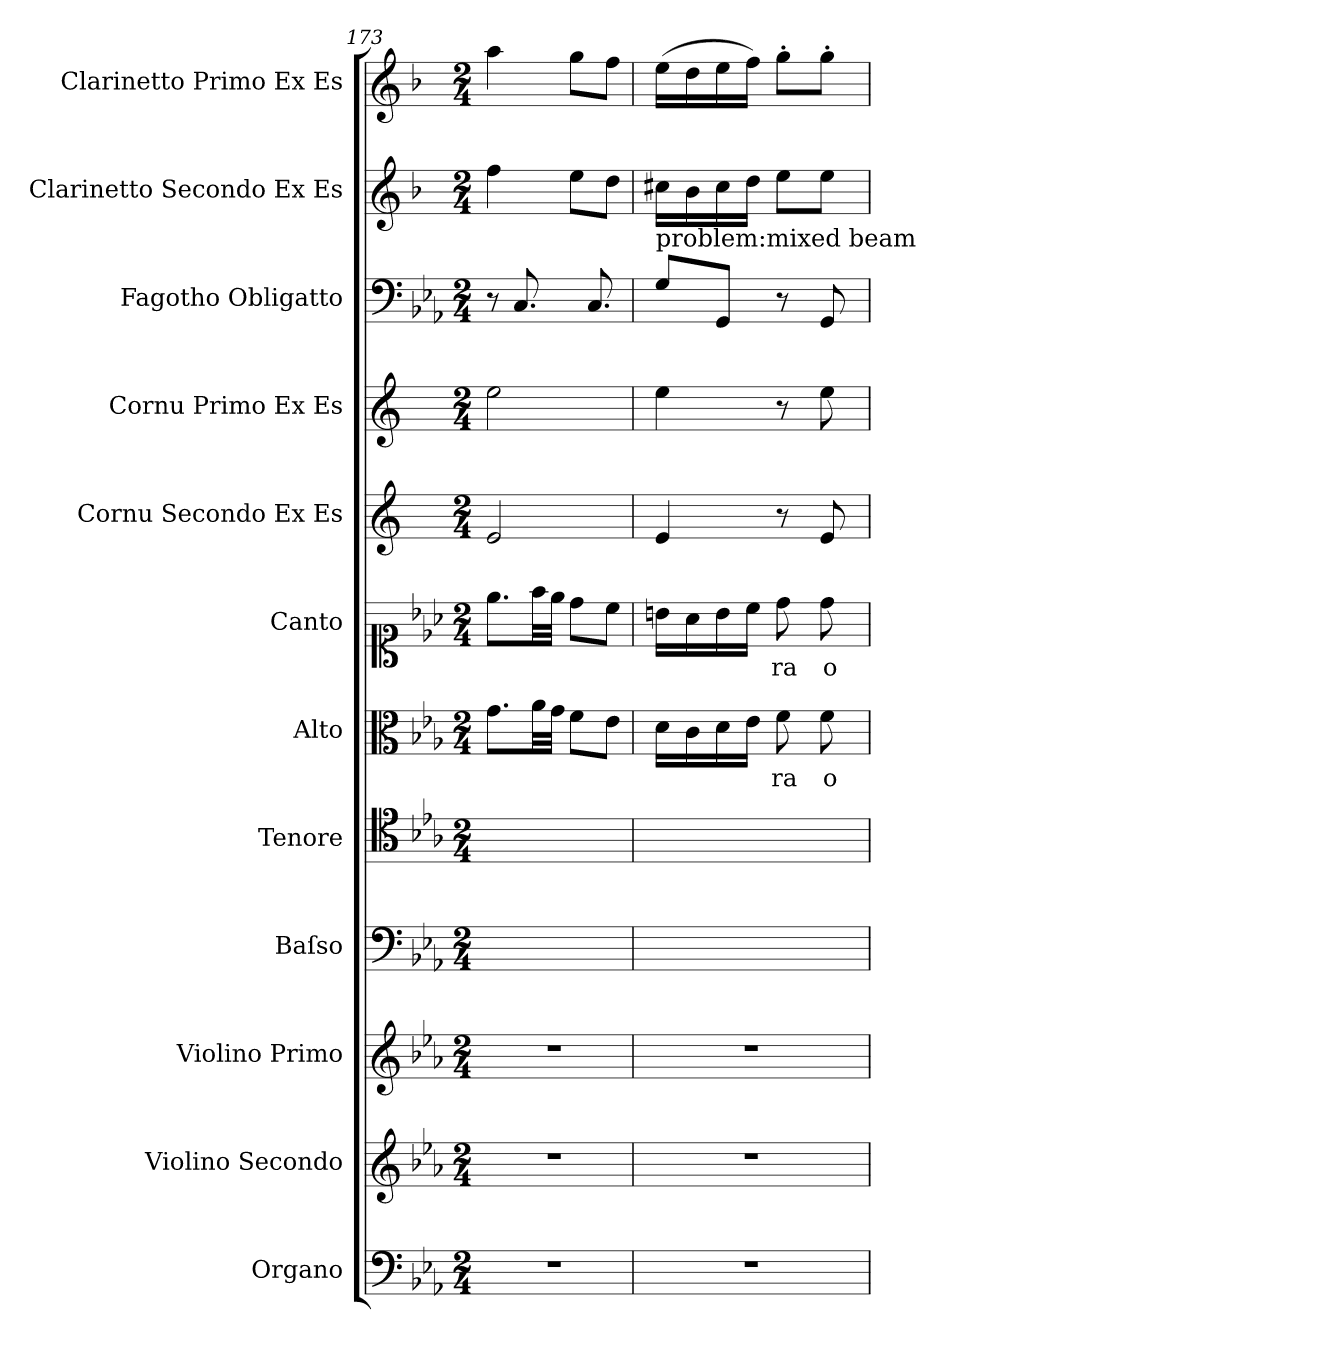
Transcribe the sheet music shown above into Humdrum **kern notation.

**kern	**kern	**kern	**kern	**kern	**kern	**text	**kern	**text	**kern	**kern	**kern	**kern	**kern
*part12	*part11	*part10	*part9	*part8	*part7	*part7	*part6	*part6	*part5	*part4	*part3	*part2	*part1
*staff12	*staff11	*staff10	*staff9	*staff8	*staff7	*staff7	*staff6	*staff6	*staff5	*staff4	*staff3	*staff2	*staff1
*I"Organo	*I"Violino Secondo	*I"Violino Primo	*I"Baſso	*I"Tenore	*I"Alto	*	*I"Canto	*	*I"Cornu Secondo Ex Es	*I"Cornu Primo Ex Es	*I"Fagotho Obligatto	*I"Clarinetto Secondo Ex Es	*I"Clarinetto Primo Ex Es
*I'Org	*	*I'Vno I	*I'B.	*I'T.	*I'A.	*	*I'C.	*	*	*I'Cor I	*I'Fag.	*	*I'Cor I
*clefF4	*clefG2	*clefG2	*clefF4	*clefC4	*clefC3	*	*clefC1	*	*clefG2	*clefG2	*clefF4	*clefG2	*clefG2
*	*	*	*	*	*	*	*	*	*ITrd5c9	*ITrd5c9	*	*ITrd1c2	*ITrd1c2
*k[b-e-a-]	*k[b-e-a-]	*k[b-e-a-]	*k[b-e-a-]	*k[b-e-a-]	*k[b-e-a-]	*	*k[b-e-a-]	*	*k[b-e-a-]	*k[b-e-a-]	*k[b-e-a-]	*k[b-e-a-]	*k[b-e-a-]
*c:	*c:	*c:	*c:	*c:	*c:	*	*c:	*	*c:	*c:	*c:	*c:	*c:
*M2/4	*M2/4	*M2/4	*M2/4	*M2/4	*M2/4	*	*M2/4	*	*M2/4	*M2/4	*M2/4	*M2/4	*M2/4
=173	=173	=173	=173	=173	=173	=173	=173	=173	=173	=173	=173	=173	=173
2r	2r	2r	2ryy	2ryy	8.g\L	.	8.ee-\L	.	2G/	2g\	8r	4ee-\	4gg\
.	.	.	.	.	.	.	.	.	.	.	8.C@@8@@/	.	.
.	.	.	.	.	32a-\LL	.	32ff\LL	.	.	.	.	.	.
.	.	.	.	.	32g\JJJ	.	32ee-\JJJ	.	.	.	.	.	.
.	.	.	.	.	8f\L	.	8dd\L	.	.	.	.	8dd\L	8ff\L
.	.	.	.	.	.	.	.	.	.	.	8.C@@8@@/	.	.
.	.	.	.	.	8e-\J	.	8cc\J	.	.	.	.	8cc\J	8ee-\J
.	.	.	.	.	.	.	.	.	.	.	.	.	.
=174	=174	=174	=174	=174	=174	=174	=174	=174	=174	=174	=174	=174	=174
!	!	!	!	!	!	!	!	!	!	!	!LO:TX:a:t=problem&colon;mixed beam	!	!
2r	2r	2r	2ryy	2ryy	16d\LL	.	16bn\LL	.	4G/	4g\	8G/L	16bn\LL	(16dd\LL
.	.	.	.	.	16c\	.	16a-\	.	.	.	.	16a-\	16cc\
.	.	.	.	.	16d\	.	16b\	.	.	.	8GG/J	16b\	16dd\
.	.	.	.	.	16e-\JJ	.	16cc\JJ	.	.	.	.	16cc\JJ	16ee-\JJ)
.	.	.	.	.	8f\	-ra	8dd\	-ra	8r	8r	8r	8dd\L	8ff'\L
.	.	.	.	.	8f\	o-	8dd\	o-	8G/	8g\	8GG/	8dd\J	8ff'\J
=	=	=	=	=	=	=	=	=	=	=	=	=	=
*-	*-	*-	*-	*-	*-	*-	*-	*-	*-	*-	*-	*-	*-
